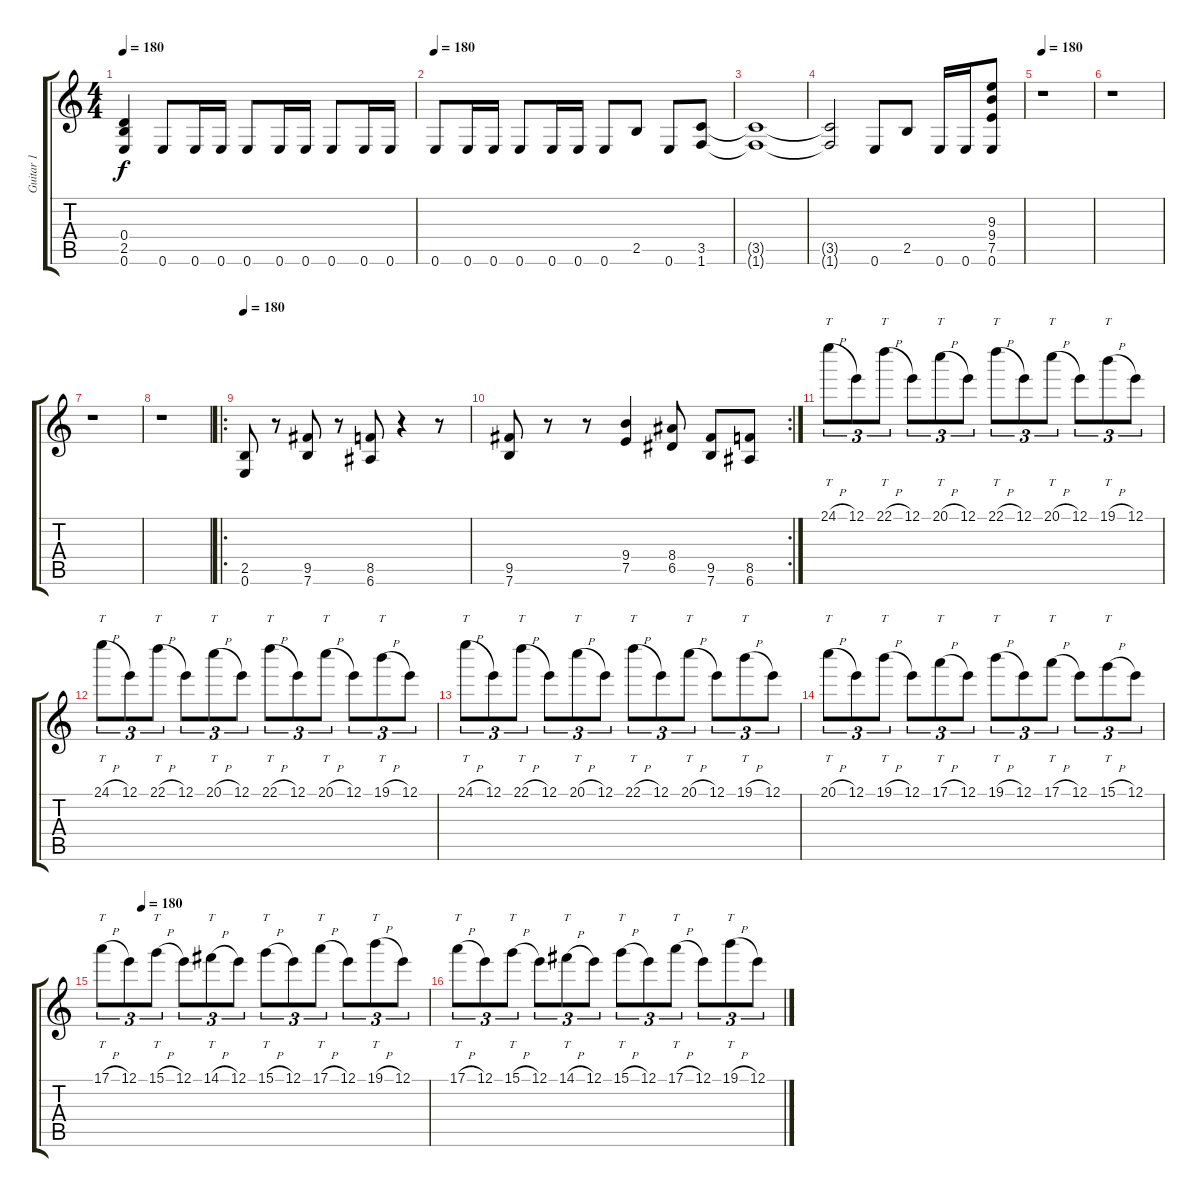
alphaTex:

\track ("Guitar 1" "Guitar 1") {instrument distortionguitar}
\staff {score tabs}
\tuning (E4 B3 G3 D3 A2 E2) {hide}
\ts (4 4)
\tempo 180
\clef g2
\ks c
(0.4 2.5{t} 0.6{t}).4{dy f} 0.6.8 0.6.16 0.6.16 0.6.8 0.6.16 0.6.16 0.6.8 0.6.16 0.6.16 |
\tempo 180
0.6.8 0.6.16 0.6.16 0.6.8 0.6.16 0.6.16 0.6.8 2.5.8 0.6.8 (3.5 1.6).8 |
(3.5{t} 1.6{t}).1 |
(3.5{t} 1.6{t}).2 0.6.8 2.5.8 0.6.16 0.6.16 (9.3 9.4 7.5 0.6).8 |
\tempo 180
r.1 |
r.1 |
r.1 |
r.1 |
\ro
\tempo 180
(2.5 0.6).8 r.8 (9.5 7.6).8 r.8 (8.5 6.6).8 r.4 r.8 |
\rc 2
(9.5 7.6).8 r.8 r.8 (9.4 7.5).4 (8.4 6.5).8 (9.5 7.6).8 (8.5 6.6).8 |
24.1{h}.8{tt tu (3 2)} 12.1.8{tu (3 2)} 22.1{h}.8{tt tu (3 2)} 12.1.8{tu (3 2)} 20.1{h}.8{tt tu (3 2)} 12.1.8{tu (3 2)} 22.1{h}.8{tt tu (3 2)} 12.1.8{tu (3 2)} 20.1{h}.8{tt tu (3 2)} 12.1.8{tu (3 2)} 19.1{h}.8{tt tu (3 2)} 12.1.8{tu (3 2)} |
24.1{h}.8{tt tu (3 2)} 12.1.8{tu (3 2)} 22.1{h}.8{tt tu (3 2)} 12.1.8{tu (3 2)} 20.1{h}.8{tt tu (3 2)} 12.1.8{tu (3 2)} 22.1{h}.8{tt tu (3 2)} 12.1.8{tu (3 2)} 20.1{h}.8{tt tu (3 2)} 12.1.8{tu (3 2)} 19.1{h}.8{tt tu (3 2)} 12.1.8{tu (3 2)} |
24.1{h}.8{tt tu (3 2)} 12.1.8{tu (3 2)} 22.1{h}.8{tt tu (3 2)} 12.1.8{tu (3 2)} 20.1{h}.8{tt tu (3 2)} 12.1.8{tu (3 2)} 22.1{h}.8{tt tu (3 2)} 12.1.8{tu (3 2)} 20.1{h}.8{tt tu (3 2)} 12.1.8{tu (3 2)} 19.1{h}.8{tt tu (3 2)} 12.1.8{tu (3 2)} |
20.1{h}.8{tt tu (3 2)} 12.1.8{tu (3 2)} 19.1{h}.8{tt tu (3 2)} 12.1.8{tu (3 2)} 17.1{h}.8{tt tu (3 2)} 12.1.8{tu (3 2)} 19.1{h}.8{tt tu (3 2)} 12.1.8{tu (3 2)} 17.1{h}.8{tt tu (3 2)} 12.1.8{tu (3 2)} 15.1{h}.8{tt tu (3 2)} 12.1.8{tu (3 2)} |
\tempo (180 0.125)
17.1{h}.8{tt tu (3 2)} 12.1.8{tu (3 2)} 15.1{h}.8{tt tu (3 2)} 12.1.8{tu (3 2)} 14.1{h}.8{tt tu (3 2)} 12.1.8{tu (3 2)} 15.1{h}.8{tt tu (3 2)} 12.1.8{tu (3 2)} 17.1{h}.8{tt tu (3 2)} 12.1.8{tu (3 2)} 19.1{h}.8{tt tu (3 2)} 12.1.8{tu (3 2)} |
17.1{h}.8{tt tu (3 2)} 12.1.8{tu (3 2)} 15.1{h}.8{tt tu (3 2)} 12.1.8{tu (3 2)} 14.1{h}.8{tt tu (3 2)} 12.1.8{tu (3 2)} 15.1{h}.8{tt tu (3 2)} 12.1.8{tu (3 2)} 17.1{h}.8{tt tu (3 2)} 12.1.8{tu (3 2)} 19.1{h}.8{tt tu (3 2)} 12.1.8{tu (3 2)}
